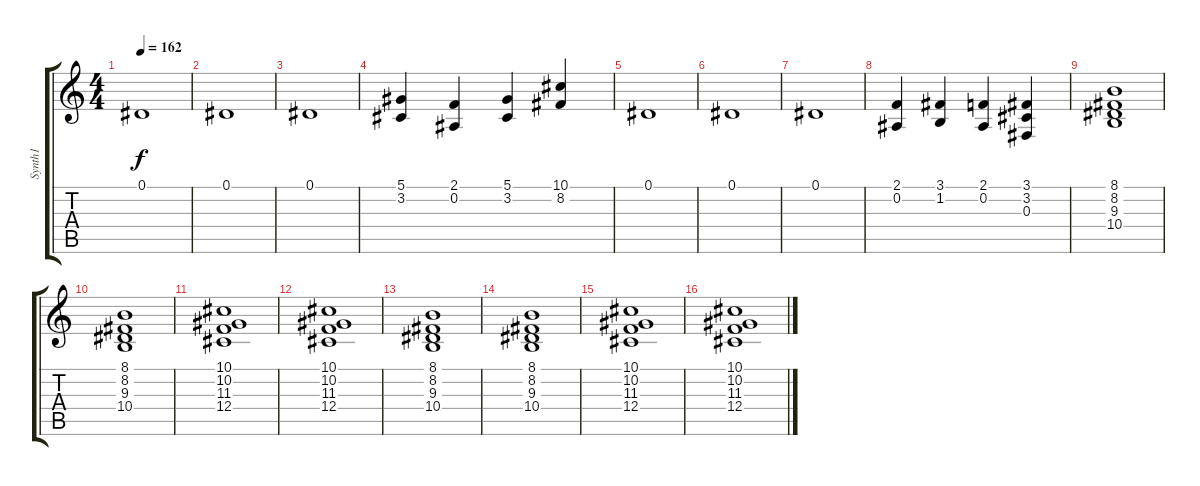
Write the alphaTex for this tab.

\track ("Synth1" "Synth1") {instrument stringensemble1}
\staff {score tabs}
\tuning (Eb4 Bb3 Gb3 Db3 Ab2 Eb2) {hide}
\ts (4 4)
\tempo 162
\clef g2
\ks c
0.1.1{dy f} |
0.1.1 |
0.1.1 |
(5.1 3.2).4 (2.1 0.2).4 (5.1 3.2).4 (10.1 8.2).4 |
0.1.1 |
0.1.1 |
0.1.1 |
(2.1 0.2).4 (3.1 1.2).4 (2.1 0.2).4 (3.1 3.2 0.3).4 |
(8.1 8.2 9.3 10.4).1 |
(8.1 8.2 9.3 10.4).1 |
(10.1 10.2 11.3 12.4).1 |
(10.1 10.2 11.3 12.4).1 |
(8.1 8.2 9.3 10.4).1 |
(8.1 8.2 9.3 10.4).1 |
(10.1 10.2 11.3 12.4).1 |
(10.1 10.2 11.3 12.4).1
